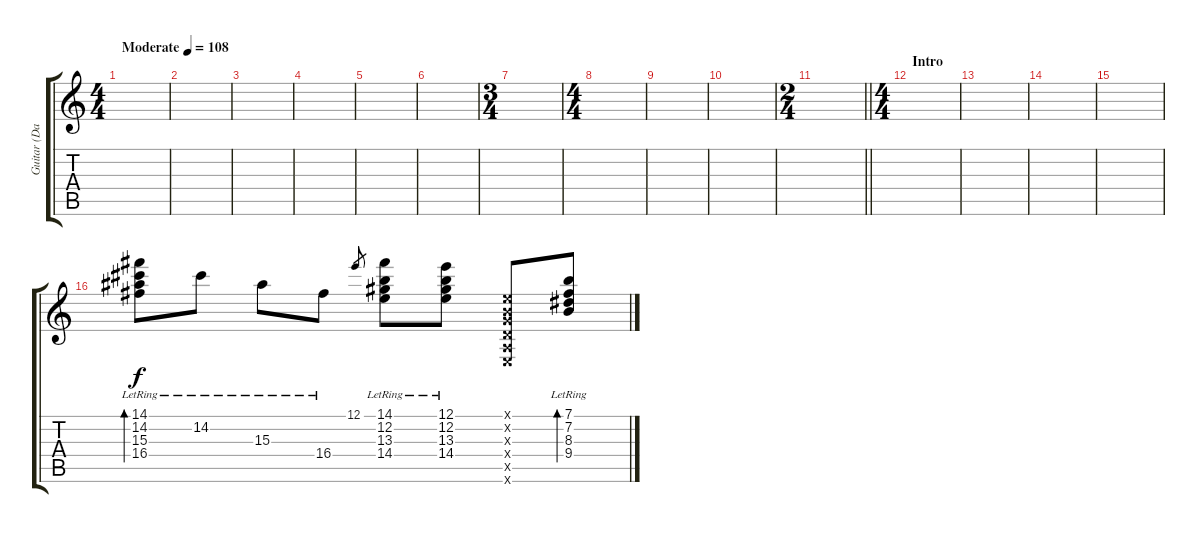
\track ("Guitar (Dave Navarro)" "Guitar (Da") {instrument electricguitarjazz}
\staff {score tabs}
\tuning (E4 B3 G3 D3 A2 E2) {hide}
\ts (4 4)
\tempo (108 "Moderate")
\clef g2
\ks c
|
|
|
|
|
|
\ts (3 4)
|
\ts (4 4)
|
|
|
\ts (2 4)
\barLineRight lightlight
|
\ts (4 4)
\section ("" "Intro")
|
|
|
|
(14.1{lr} 14.2{lr} 15.3{lr} 16.4{lr}).8{bd 120} 14.2{lr}.8 15.3{lr}.8 16.4{lr}.8 12.1.8{gr} (14.1{lr} 12.2{lr} 13.3{lr} 14.4{lr}).8 (12.1{lr} 12.2{lr} 13.3{lr} 14.4{lr}).8 (0.1{x} 0.2{x} 0.3{x} 0.4{x} 0.5{x} 0.6{x}).8 (7.1{lr} 7.2{lr} 8.3{lr} 9.4{lr}).8{bd 240}
